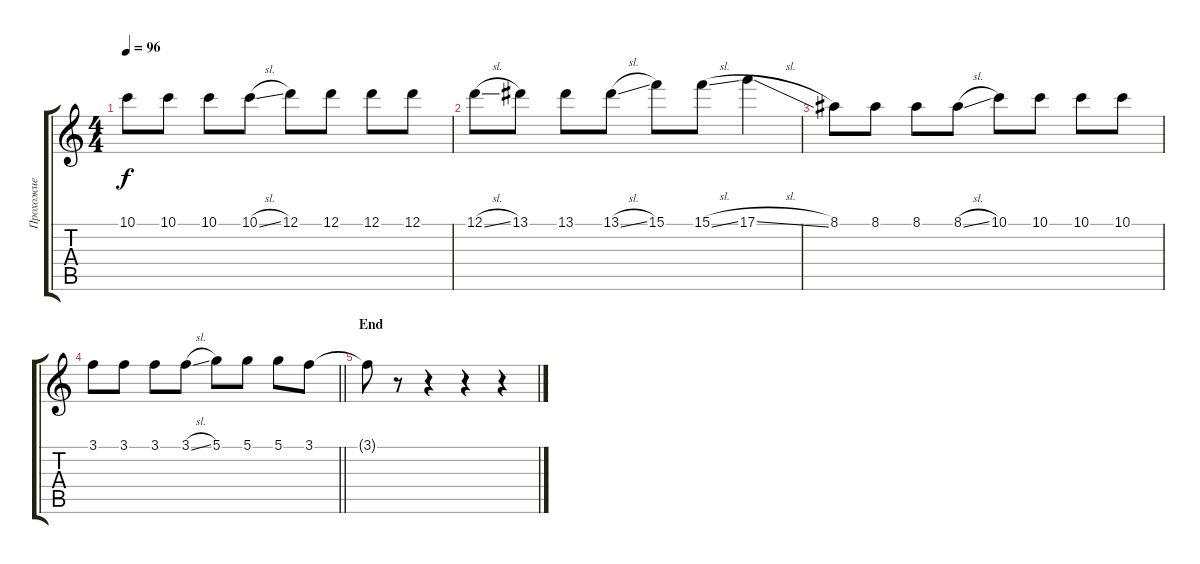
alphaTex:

\track ("Прохожие" "Прохожие") {instrument distortionguitar}
\staff {score tabs}
\tuning (D4 A3 F3 C3 G2 C2) {hide}
\ts (4 4)
\tempo 96
\clef g2
\ks c
10.1.8{dy f} 10.1.8 10.1.8 10.1{sl}.8 12.1.8 12.1.8 12.1.8 12.1.8 |
12.1{sl}.8 13.1.8 13.1.8 13.1{sl}.8 15.1.8 15.1{sl}.8 17.1{sl}.4 |
8.1.8 8.1.8 8.1.8 8.1{sl}.8 10.1.8 10.1.8 10.1.8 10.1.8 |
\barLineRight lightlight
3.1.8 3.1.8 3.1.8 3.1{sl}.8 5.1.8 5.1.8 5.1.8 3.1.8 |
\section ("" "End")
3.1{t}.8 r.8 r.4 r.4 r.4
